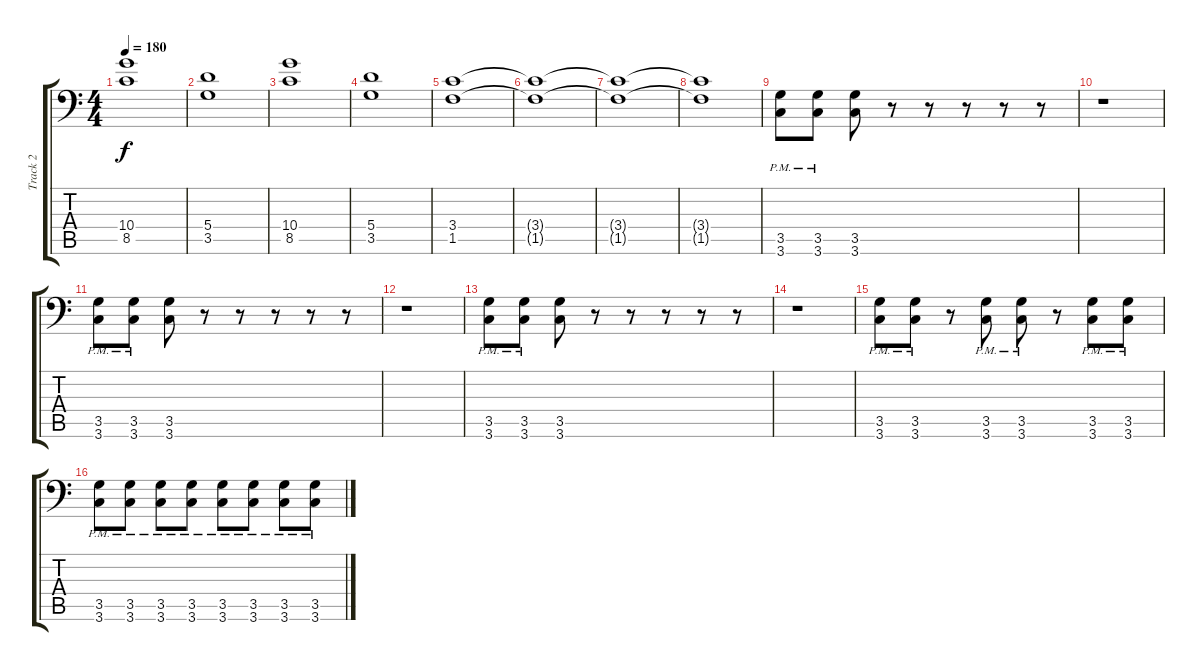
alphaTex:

\track ("Track 2" "Track 2") {instrument distortionguitar}
\staff {score tabs}
\tuning (B3 G3 D3 A2 E2 A1) {hide}
\ts (4 4)
\tempo 180
\clef f4
\ks c
(10.4 8.5).1{dy f} |
(5.4 3.5).1 |
(10.4 8.5).1 |
(5.4 3.5).1 |
(3.4 1.5).1 |
(3.4{t} 1.5{t}).1 |
(3.4{t} 1.5{t}).1 |
(3.4{t} 1.5{t}).1 |
(3.5{pm} 3.6{pm}).8 (3.5{pm} 3.6{pm}).8 (3.5 3.6).8 r.8 r.8 r.8 r.8 r.8 |
r.1 |
(3.5{pm} 3.6{pm}).8 (3.5{pm} 3.6{pm}).8 (3.5 3.6).8 r.8 r.8 r.8 r.8 r.8 |
r.1 |
(3.5{pm} 3.6{pm}).8 (3.5{pm} 3.6{pm}).8 (3.5 3.6).8 r.8 r.8 r.8 r.8 r.8 |
r.1 |
(3.5{pm} 3.6{pm}).8 (3.5{pm} 3.6{pm}).8 r.8 (3.5{pm} 3.6{pm}).8 (3.5{pm} 3.6{pm}).8 r.8 (3.5{pm} 3.6{pm}).8 (3.5{pm} 3.6{pm}).8 |
(3.5{pm} 3.6{pm}).8 (3.5{pm} 3.6{pm}).8 (3.5{pm} 3.6{pm}).8 (3.5{pm} 3.6{pm}).8 (3.5{pm} 3.6{pm}).8 (3.5{pm} 3.6{pm}).8 (3.5{pm} 3.6{pm}).8 (3.5{pm} 3.6{pm}).8
